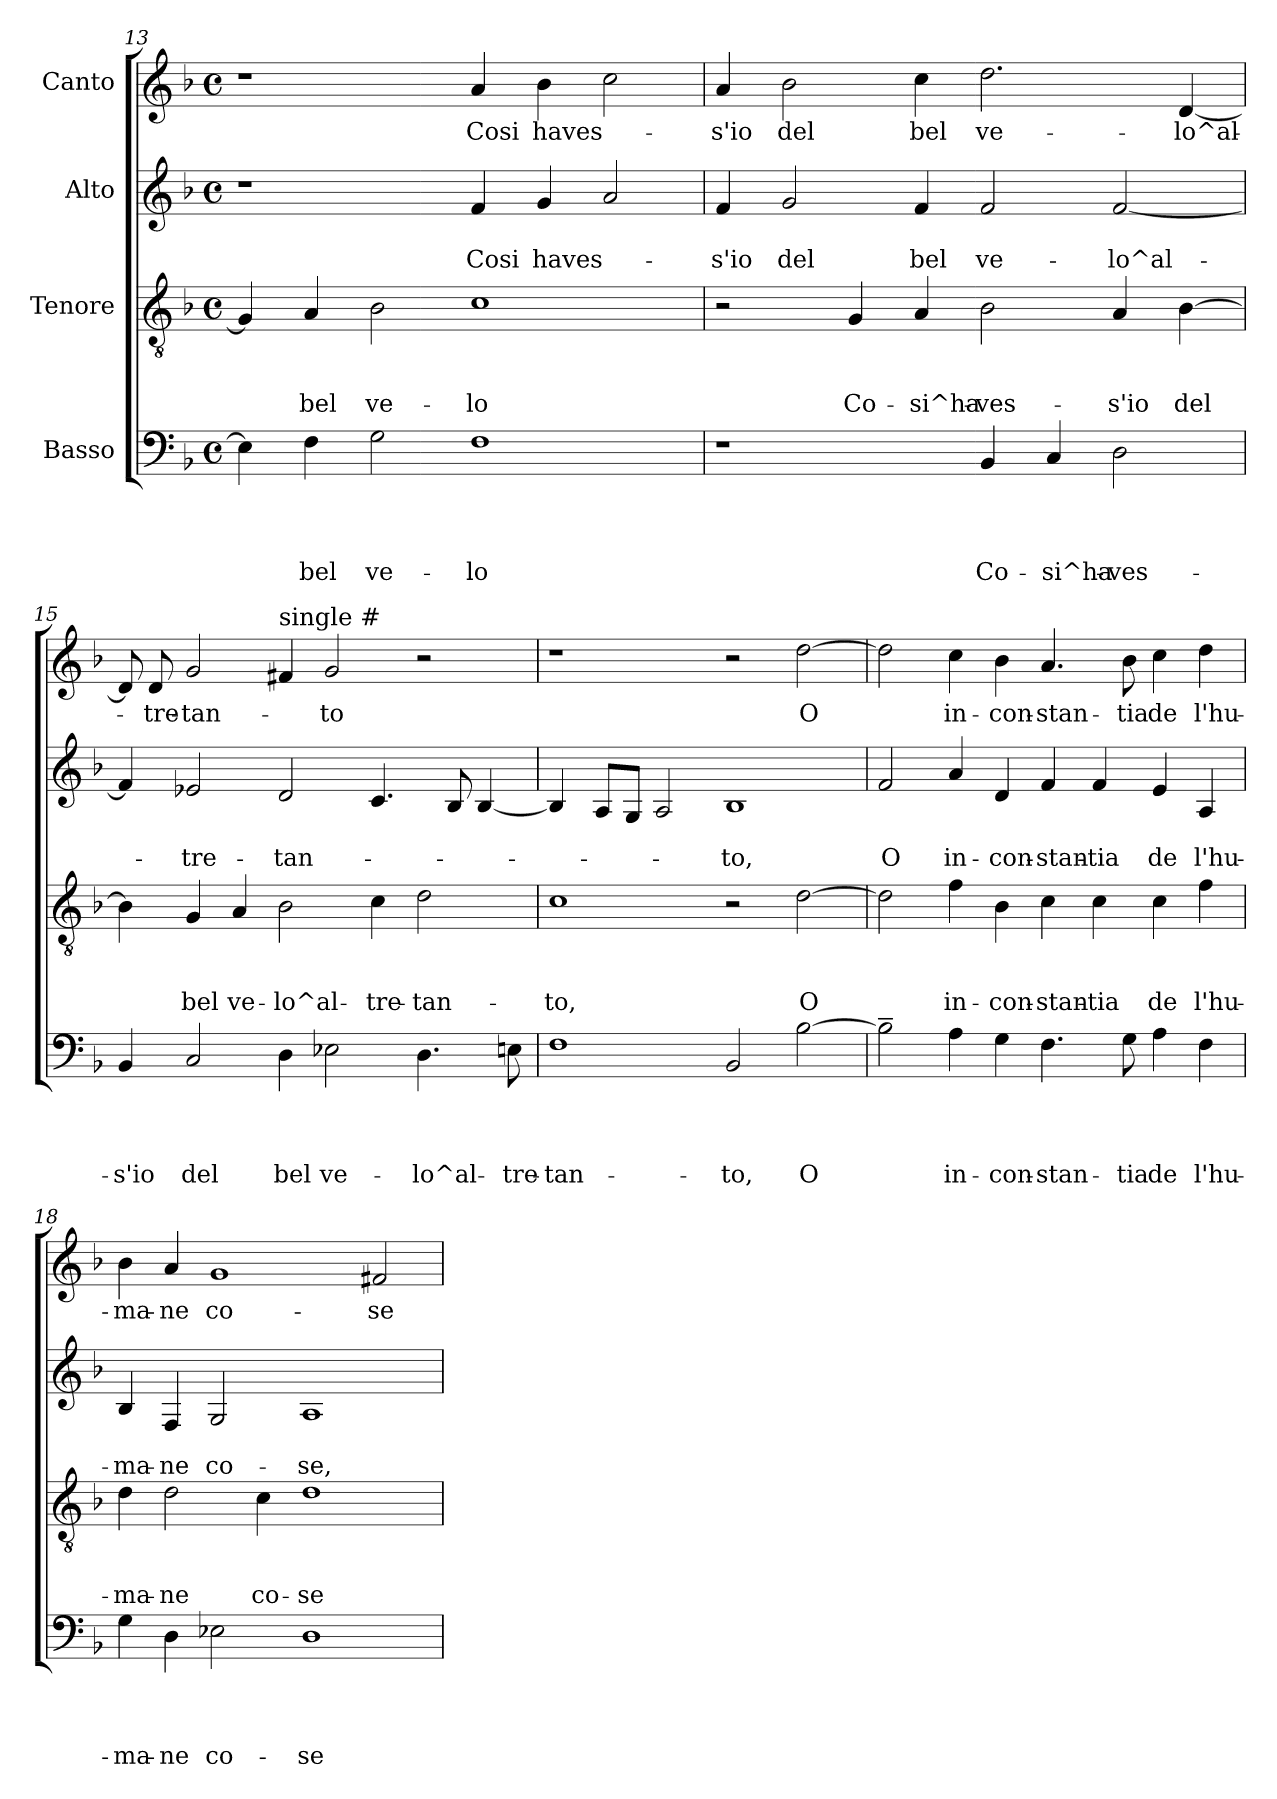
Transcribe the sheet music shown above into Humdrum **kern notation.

**kern	**text	**text	**text	**text	**kern	**text	**text	**text	**kern	**text	**text	**kern	**text
*part4	*part4	*part4	*part4	*part4	*part3	*part3	*part3	*part3	*part2	*part2	*part2	*part1	*part1
*staff4	*staff4	*staff4	*staff4	*staff4	*staff3	*staff3	*staff3	*staff3	*staff2	*staff2	*staff2	*staff1	*staff1
*I"Basso	*	*	*	*	*I"Tenore	*	*	*	*I"Alto	*	*	*I"Canto	*
*clefF4	*	*	*	*	*clefGv2	*	*	*	*clefG2	*	*	*clefG2	*
*k[b-]	*	*	*	*	*k[b-]	*	*	*	*k[b-]	*	*	*k[b-]	*
*F:	*	*	*	*	*F:	*	*	*	*F:	*	*	*F:	*
*M4/4	*	*	*	*	*M4/4	*	*	*	*M4/4	*	*	*M4/4	*
*met(c)	*	*	*	*	*met(c)	*	*	*	*met(c)	*	*	*met(c)	*
=13	=13	=13	=13	=13	=13	=13	=13	=13	=13	=13	=13	=13	=13
4E\]	.	.	.	.	4G/]	.	.	.	1r	.	.	1r	.
!	!	!	!	!LO:LY:b	!	!	!	!LO:LY:b	!	!	!	!	!
4F\	.	.	.	bel	4A/	.	.	bel	.	.	.	.	.
!	!	!	!	!LO:LY:b	!	!	!	!LO:LY:b	!	!	!	!	!
2G\	.	.	.	ve-	2B-\	.	.	ve-	.	.	.	.	.
!	!	!	!	!LO:LY:b	!	!	!	!LO:LY:b	!	!	!LO:LY:b	!	!LO:LY:b
1F	.	.	.	-lo	1c	.	.	-lo	4f/	.	Cosi	4a/	Cosi
!	!	!	!	!	!	!	!	!	!	!	!LO:LY:b	!	!LO:LY:b
.	.	.	.	.	.	.	.	.	4g/	.	haves-	4b-\	haves-
.	.	.	.	.	.	.	.	.	2a/	.	.	2cc\	.
!!LO:LB:g=z
=14	=14	=14	=14	=14	=14	=14	=14	=14	=14	=14	=14	=14	=14
!	!	!	!	!	!	!	!	!	!	!	!LO:LY:b	!	!LO:LY:b
1r	.	.	.	.	2r	.	.	.	4f/	.	-s'io	4a/	-s'io
!	!	!	!	!	!	!	!	!	!	!	!LO:LY:b	!	!LO:LY:b
.	.	.	.	.	.	.	.	.	2g/	.	del	2b-\	del
!	!	!	!	!	!	!	!	!LO:LY:b	!	!	!	!	!
.	.	.	.	.	4G/	.	.	Co-	.	.	.	.	.
!	!	!	!	!	!	!	!	!LO:LY:b	!	!	!LO:LY:b	!	!LO:LY:b
.	.	.	.	.	4A/	.	.	-si^ha-	4f/	.	bel	4cc\	bel
!	!	!	!	!LO:LY:b	!	!	!	!LO:LY:b	!	!	!LO:LY:b	!	!LO:LY:b
4BB-/	.	.	.	Co-	2B-\	.	.	-ves-	2f/	.	ve-	2.dd\	ve-
!	!	!	!	!LO:LY:b	!	!	!	!	!	!	!	!	!
4C/	.	.	.	-si^ha-	.	.	.	.	.	.	.	.	.
!	!	!	!	!LO:LY:b	!	!	!	!LO:LY:b	!	!	!LO:LY:b	!	!
2D\	.	.	.	-ves-	4A/	.	.	-s'io	[<2f/	.	-lo^al-	.	.
!	!	!	!	!	!	!	!	!LO:LY:b	!	!	!	!	!LO:LY:b
.	.	.	.	.	[>4B-\	.	.	del	.	.	.	[<4d/	-lo^al-
=15	=15	=15	=15	=15	=15	=15	=15	=15	=15	=15	=15	=15	=15
!	!	!	!	!LO:LY:b	!	!	!	!	!	!	!	!	!
4BB-/	.	.	.	-s'io	4B-\]	.	.	.	4f/]	.	.	8d/]	.
!	!	!	!	!	!	!	!	!	!	!	!	!	!LO:LY:b
.	.	.	.	.	.	.	.	.	.	.	.	8d/	-tre-
!	!	!	!	!LO:LY:b	!	!	!	!LO:LY:b	!	!	!LO:LY:b	!	!LO:LY:b
2C/	.	.	.	del	4G/	.	.	bel	2e-X/	.	-tre-	2g/	-tan-
!	!	!	!	!	!	!	!	!LO:LY:b	!	!	!	!	!
.	.	.	.	.	4A/	.	.	ve-	.	.	.	.	.
!	!	!	!	!	!	!	!	!	!	!	!	!LO:TX:a:t=single #	!
!	!	!	!	!LO:LY:b	!	!	!	!LO:LY:b	!	!	!LO:LY:b	!	!
4D\	.	.	.	bel	2B-\	.	.	-lo^al-	2d/	.	-tan-	4f#/	.
!	!	!	!	!LO:LY:b	!	!	!	!	!	!	!	!	!LO:LY:b
2E-X\	.	.	.	ve-	.	.	.	.	.	.	.	2g/	-to
!	!	!	!	!	!	!	!	!LO:LY:b	!	!	!	!	!
.	.	.	.	.	4c\	.	.	-tre-	4.c/	.	.	.	.
!	!	!	!	!LO:LY:b	!	!	!	!LO:LY:b	!	!	!	!	!
4.D\	.	.	.	-lo^al-	2d\	.	.	-tan-	.	.	.	2r	.
.	.	.	.	.	.	.	.	.	8B-/	.	.	.	.
.	.	.	.	.	.	.	.	.	[<4B-/	.	.	.	.
!	!	!	!	!LO:LY:b	!	!	!	!	!	!	!	!	!
8En\	.	.	.	-tre-	.	.	.	.	.	.	.	.	.
=16	=16	=16	=16	=16	=16	=16	=16	=16	=16	=16	=16	=16	=16
!	!	!	!	!LO:LY:b	!	!	!	!LO:LY:b	!	!	!	!	!
1F	.	.	.	-tan-	1c	.	.	-to,	4B-/]	.	.	1r	.
.	.	.	.	.	.	.	.	.	8A/L	.	.	.	.
.	.	.	.	.	.	.	.	.	8G/J	.	.	.	.
.	.	.	.	.	.	.	.	.	2A/	.	.	.	.
!	!	!	!	!LO:LY:b	!	!	!	!	!	!	!LO:LY:b	!	!
2BB-/	.	.	.	-to,	2r	.	.	.	1B-	.	-to,	2r	.
!	!	!	!	!LO:LY:b	!	!	!	!LO:LY:b	!	!	!	!	!LO:LY:b
[<2B-\	.	.	.	O	[<2d\	.	.	O	.	.	.	[<2dd\	O
!!LO:PB:g=z
=17	=17	=17	=17	=17	=17	=17	=17	=17	=17	=17	=17	=17	=17
!	!	!	!	!	!	!	!	!	!	!	!LO:LY:b	!	!
2B-~>\]	.	.	.	.	2d\]	.	.	.	2f/	.	O	2dd\]	.
!	!	!	!	!LO:LY:b	!	!	!	!LO:LY:b	!	!	!LO:LY:b	!	!LO:LY:b
4A\	.	.	.	in-	4f\	.	.	in-	4a/	.	in-	4cc\	in-
!	!	!	!	!LO:LY:b	!	!	!	!LO:LY:b	!	!	!LO:LY:b	!	!LO:LY:b
4G\	.	.	.	-con-	4B-\	.	.	-con-	4d/	.	-con-	4b-\	-con-
!	!	!	!	!LO:LY:b	!	!	!	!LO:LY:b	!	!	!LO:LY:b	!	!LO:LY:b
4.F\	.	.	.	-stan-	4c\	.	.	-stan-	4f/	.	-stan-	4.a/	-stan-
!	!	!	!	!	!	!	!	!LO:LY:b	!	!	!LO:LY:b	!	!
.	.	.	.	.	4c\	.	.	-tia	4f/	.	-tia	.	.
!	!	!	!	!LO:LY:b	!	!	!	!	!	!	!	!	!LO:LY:b
8G\	.	.	.	-tia	.	.	.	.	.	.	.	8b-\	-tia
!	!	!	!	!LO:LY:b	!	!	!	!LO:LY:b	!	!	!LO:LY:b	!	!LO:LY:b
4A\	.	.	.	de	4c\	.	.	de	4e/	.	de	4cc\	de
!	!	!	!	!LO:LY:b	!	!	!	!LO:LY:b	!	!	!LO:LY:b	!	!LO:LY:b
4F\	.	.	.	l'hu-	4f\	.	.	l'hu-	4A/	.	l'hu-	4dd\	l'hu-
=18	=18	=18	=18	=18	=18	=18	=18	=18	=18	=18	=18	=18	=18
!	!	!	!	!LO:LY:b	!	!	!	!LO:LY:b	!	!	!LO:LY:b	!	!LO:LY:b
4G\	.	.	.	-ma-	4d\	.	.	-ma-	4B-/	.	-ma-	4b-\	-ma-
!	!	!	!	!LO:LY:b	!	!	!	!LO:LY:b	!	!	!LO:LY:b	!	!LO:LY:b
4D\	.	.	.	-ne	2d\	.	.	-ne	4F/	.	-ne	4a/	-ne
!	!	!	!	!LO:LY:b	!	!	!	!	!	!	!LO:LY:b	!	!LO:LY:b
2E-X\	.	.	.	co-	.	.	.	.	2G/	.	co-	1g	co-
!	!	!	!	!	!	!	!	!LO:LY:b	!	!	!	!	!
.	.	.	.	.	4c\	.	.	co-	.	.	.	.	.
!	!	!	!	!LO:LY:b	!	!	!	!LO:LY:b	!	!	!LO:LY:b	!	!
1D	.	.	.	-se	1d	.	.	-se	1A	.	-se,	.	.
!	!	!	!	!	!	!	!	!	!	!	!	!	!LO:LY:b
.	.	.	.	.	.	.	.	.	.	.	.	2f#X/	-se
=	=	=	=	=	=	=	=	=	=	=	=	=	=
*-	*-	*-	*-	*-	*-	*-	*-	*-	*-	*-	*-	*-	*-
